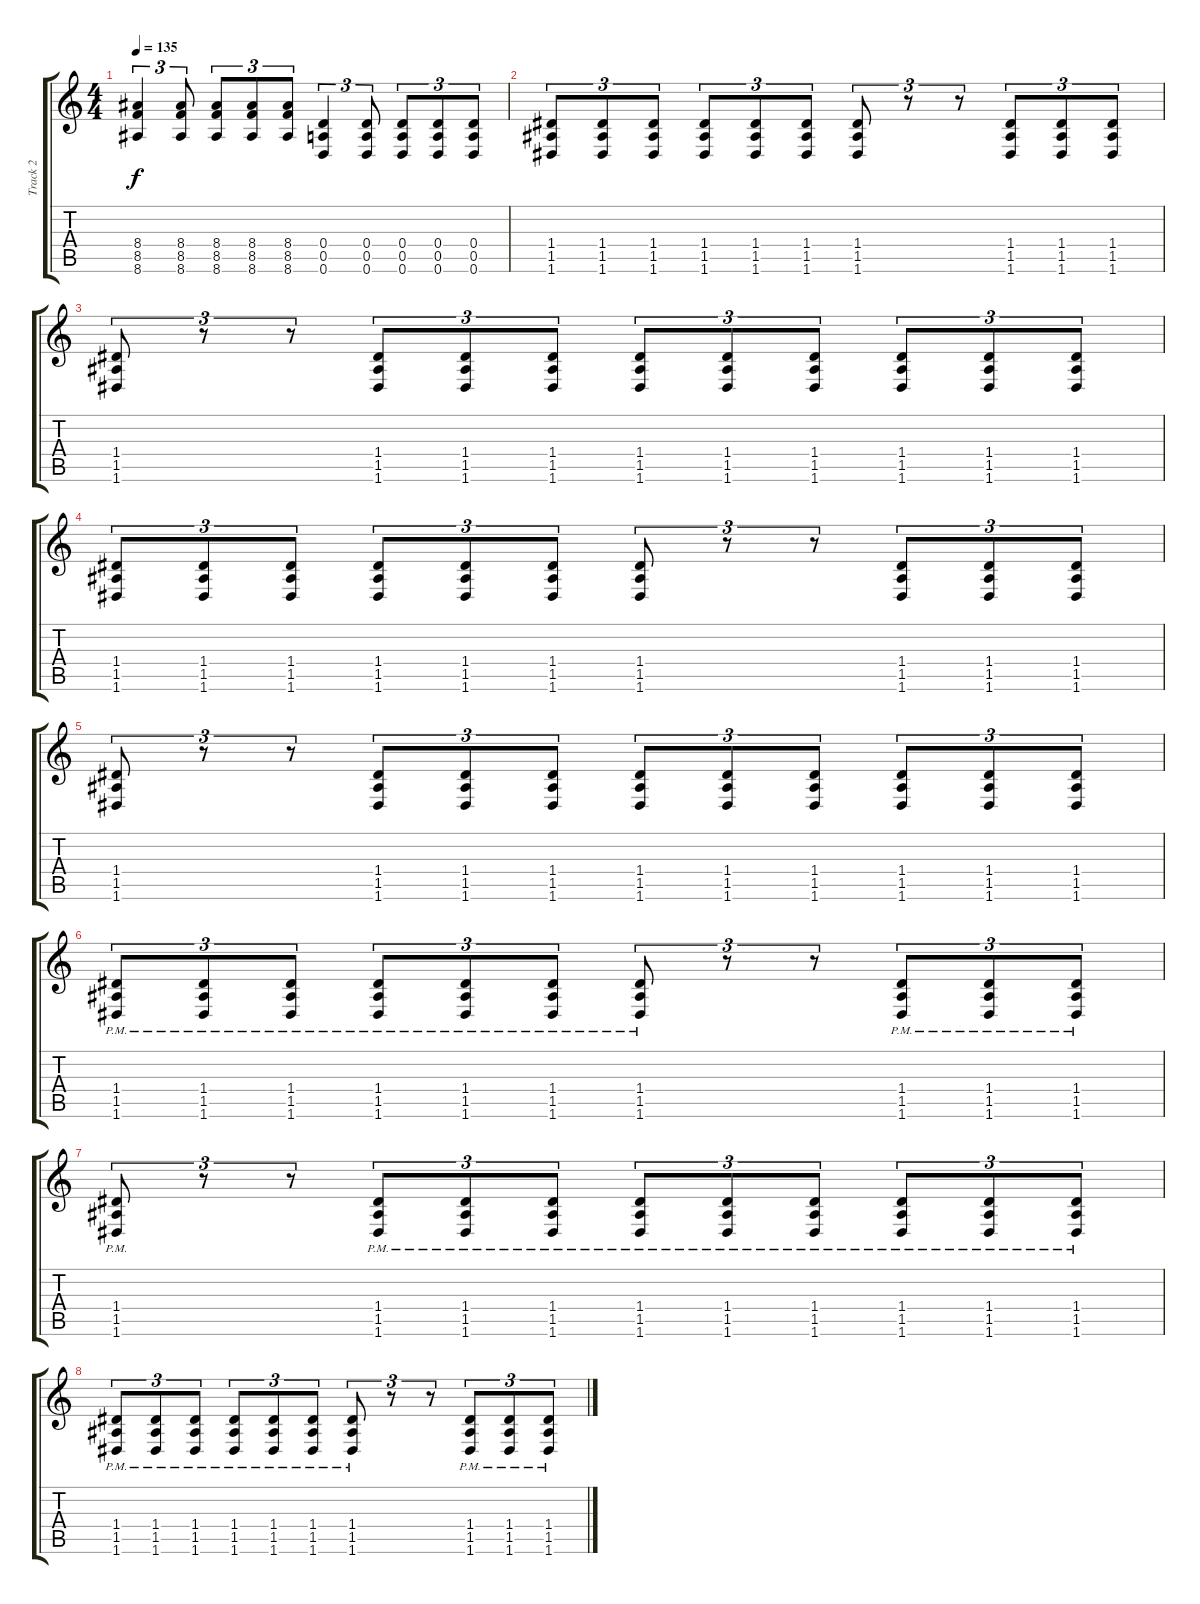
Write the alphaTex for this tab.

\track ("Track 2" "Track 2") {instrument distortionguitar}
\staff {score tabs}
\tuning (E4 B3 G3 D3 A2 D2) {hide}
\ts (4 4)
\tempo 135
\clef g2
\ks c
(8.4 8.5 8.6).4{tu (3 2) dy f} (8.4 8.5 8.6).8{tu (3 2)} (8.4 8.5 8.6).8{tu (3 2)} (8.4 8.5 8.6).8{tu (3 2)} (8.4 8.5 8.6).8{tu (3 2)} (0.4 0.5 0.6).4{tu (3 2)} (0.4 0.5 0.6).8{tu (3 2)} (0.4 0.5 0.6).8{tu (3 2)} (0.4 0.5 0.6).8{tu (3 2)} (0.4 0.5 0.6).8{tu (3 2)} |
(1.4 1.5 1.6).8{tu (3 2)} (1.4 1.5 1.6).8{tu (3 2)} (1.4 1.5 1.6).8{tu (3 2)} (1.4 1.5 1.6).8{tu (3 2)} (1.4 1.5 1.6).8{tu (3 2)} (1.4 1.5 1.6).8{tu (3 2)} (1.4 1.5 1.6).8{tu (3 2)} r.8{tu (3 2)} r.8{tu (3 2)} (1.4 1.5 1.6).8{tu (3 2)} (1.4 1.5 1.6).8{tu (3 2)} (1.4 1.5 1.6).8{tu (3 2)} |
(1.4 1.5 1.6).8{tu (3 2)} r.8{tu (3 2)} r.8{tu (3 2)} (1.4 1.5 1.6).8{tu (3 2)} (1.4 1.5 1.6).8{tu (3 2)} (1.4 1.5 1.6).8{tu (3 2)} (1.4 1.5 1.6).8{tu (3 2)} (1.4 1.5 1.6).8{tu (3 2)} (1.4 1.5 1.6).8{tu (3 2)} (1.4 1.5 1.6).8{tu (3 2)} (1.4 1.5 1.6).8{tu (3 2)} (1.4 1.5 1.6).8{tu (3 2)} |
(1.4 1.5 1.6).8{tu (3 2)} (1.4 1.5 1.6).8{tu (3 2)} (1.4 1.5 1.6).8{tu (3 2)} (1.4 1.5 1.6).8{tu (3 2)} (1.4 1.5 1.6).8{tu (3 2)} (1.4 1.5 1.6).8{tu (3 2)} (1.4 1.5 1.6).8{tu (3 2)} r.8{tu (3 2)} r.8{tu (3 2)} (1.4 1.5 1.6).8{tu (3 2)} (1.4 1.5 1.6).8{tu (3 2)} (1.4 1.5 1.6).8{tu (3 2)} |
(1.4 1.5 1.6).8{tu (3 2)} r.8{tu (3 2)} r.8{tu (3 2)} (1.4 1.5 1.6).8{tu (3 2)} (1.4 1.5 1.6).8{tu (3 2)} (1.4 1.5 1.6).8{tu (3 2)} (1.4 1.5 1.6).8{tu (3 2)} (1.4 1.5 1.6).8{tu (3 2)} (1.4 1.5 1.6).8{tu (3 2)} (1.4 1.5 1.6).8{tu (3 2)} (1.4 1.5 1.6).8{tu (3 2)} (1.4 1.5 1.6).8{tu (3 2)} |
(1.4{pm} 1.5{pm} 1.6{pm}).8{tu (3 2)} (1.4{pm} 1.5{pm} 1.6{pm}).8{tu (3 2)} (1.4{pm} 1.5{pm} 1.6{pm}).8{tu (3 2)} (1.4{pm} 1.5{pm} 1.6{pm}).8{tu (3 2)} (1.4{pm} 1.5{pm} 1.6{pm}).8{tu (3 2)} (1.4{pm} 1.5{pm} 1.6{pm}).8{tu (3 2)} (1.4{pm} 1.5{pm} 1.6{pm}).8{tu (3 2)} r.8{tu (3 2)} r.8{tu (3 2)} (1.4{pm} 1.5{pm} 1.6{pm}).8{tu (3 2)} (1.4{pm} 1.5{pm} 1.6{pm}).8{tu (3 2)} (1.4{pm} 1.5{pm} 1.6{pm}).8{tu (3 2)} |
(1.4{pm} 1.5{pm} 1.6{pm}).8{tu (3 2)} r.8{tu (3 2)} r.8{tu (3 2)} (1.4{pm} 1.5{pm} 1.6{pm}).8{tu (3 2)} (1.4{pm} 1.5{pm} 1.6{pm}).8{tu (3 2)} (1.4{pm} 1.5{pm} 1.6{pm}).8{tu (3 2)} (1.4{pm} 1.5{pm} 1.6{pm}).8{tu (3 2)} (1.4{pm} 1.5{pm} 1.6{pm}).8{tu (3 2)} (1.4{pm} 1.5{pm} 1.6{pm}).8{tu (3 2)} (1.4{pm} 1.5{pm} 1.6{pm}).8{tu (3 2)} (1.4{pm} 1.5{pm} 1.6{pm}).8{tu (3 2)} (1.4{pm} 1.5{pm} 1.6{pm}).8{tu (3 2)} |
(1.4{pm} 1.5{pm} 1.6{pm}).8{tu (3 2)} (1.4{pm} 1.5{pm} 1.6{pm}).8{tu (3 2)} (1.4{pm} 1.5{pm} 1.6{pm}).8{tu (3 2)} (1.4{pm} 1.5{pm} 1.6{pm}).8{tu (3 2)} (1.4{pm} 1.5{pm} 1.6{pm}).8{tu (3 2)} (1.4{pm} 1.5{pm} 1.6{pm}).8{tu (3 2)} (1.4{pm} 1.5{pm} 1.6{pm}).8{tu (3 2)} r.8{tu (3 2)} r.8{tu (3 2)} (1.4{pm} 1.5{pm} 1.6{pm}).8{tu (3 2)} (1.4{pm} 1.5{pm} 1.6{pm}).8{tu (3 2)} (1.4{pm} 1.5{pm} 1.6{pm}).8{tu (3 2)}
